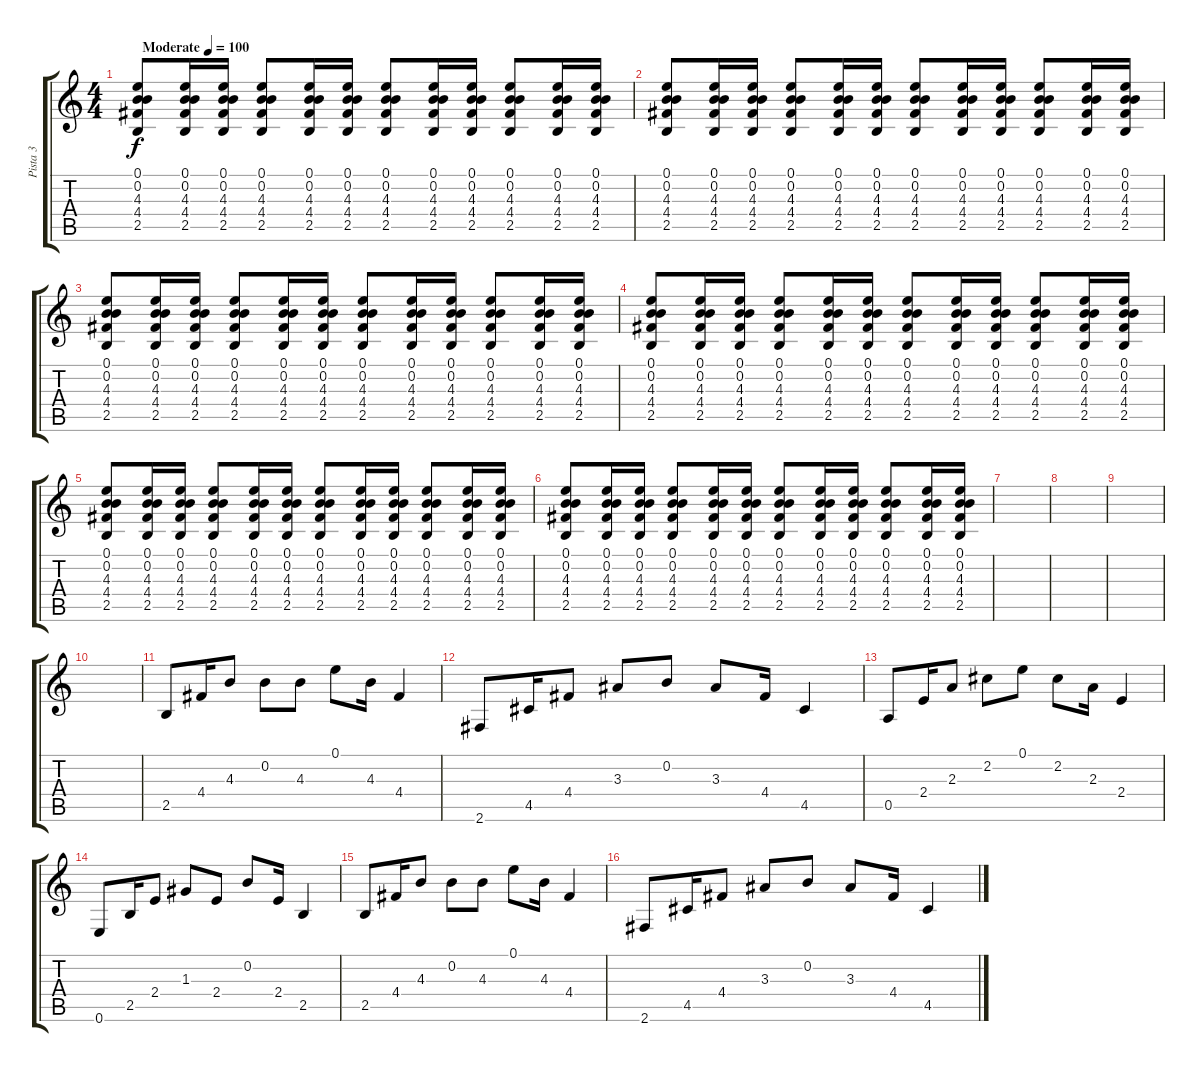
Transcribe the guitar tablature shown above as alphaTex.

\track ("Pista 3" "Pista 3") {instrument overdrivenguitar}
\staff {score tabs}
\tuning (E4 B3 G3 D3 A2 E2) {hide}
\ts (4 4)
\tempo (100 "Moderate")
\clef g2
\ks c
(0.1 0.2 4.3 4.4 2.5).8{dy f instrument overdrivenguitar} (0.1 0.2 4.3 4.4 2.5).16 (0.1 0.2 4.3 4.4 2.5).16 (0.1 0.2 4.3 4.4 2.5).8 (0.1 0.2 4.3 4.4 2.5).16 (0.1 0.2 4.3 4.4 2.5).16 (0.1 0.2 4.3 4.4 2.5).8 (0.1 0.2 4.3 4.4 2.5).16 (0.1 0.2 4.3 4.4 2.5).16 (0.1 0.2 4.3 4.4 2.5).8 (0.1 0.2 4.3 4.4 2.5).16 (0.1 0.2 4.3 4.4 2.5).16 |
(0.1 0.2 4.3 4.4 2.5).8 (0.1 0.2 4.3 4.4 2.5).16 (0.1 0.2 4.3 4.4 2.5).16 (0.1 0.2 4.3 4.4 2.5).8 (0.1 0.2 4.3 4.4 2.5).16 (0.1 0.2 4.3 4.4 2.5).16 (0.1 0.2 4.3 4.4 2.5).8 (0.1 0.2 4.3 4.4 2.5).16 (0.1 0.2 4.3 4.4 2.5).16 (0.1 0.2 4.3 4.4 2.5).8 (0.1 0.2 4.3 4.4 2.5).16 (0.1 0.2 4.3 4.4 2.5).16 |
(0.1 0.2 4.3 4.4 2.5).8 (0.1 0.2 4.3 4.4 2.5).16 (0.1 0.2 4.3 4.4 2.5).16 (0.1 0.2 4.3 4.4 2.5).8 (0.1 0.2 4.3 4.4 2.5).16 (0.1 0.2 4.3 4.4 2.5).16 (0.1 0.2 4.3 4.4 2.5).8 (0.1 0.2 4.3 4.4 2.5).16 (0.1 0.2 4.3 4.4 2.5).16 (0.1 0.2 4.3 4.4 2.5).8 (0.1 0.2 4.3 4.4 2.5).16 (0.1 0.2 4.3 4.4 2.5).16 |
(0.1 0.2 4.3 4.4 2.5).8 (0.1 0.2 4.3 4.4 2.5).16 (0.1 0.2 4.3 4.4 2.5).16 (0.1 0.2 4.3 4.4 2.5).8 (0.1 0.2 4.3 4.4 2.5).16 (0.1 0.2 4.3 4.4 2.5).16 (0.1 0.2 4.3 4.4 2.5).8 (0.1 0.2 4.3 4.4 2.5).16 (0.1 0.2 4.3 4.4 2.5).16 (0.1 0.2 4.3 4.4 2.5).8 (0.1 0.2 4.3 4.4 2.5).16 (0.1 0.2 4.3 4.4 2.5).16 |
(0.1 0.2 4.3 4.4 2.5).8 (0.1 0.2 4.3 4.4 2.5).16 (0.1 0.2 4.3 4.4 2.5).16 (0.1 0.2 4.3 4.4 2.5).8 (0.1 0.2 4.3 4.4 2.5).16 (0.1 0.2 4.3 4.4 2.5).16 (0.1 0.2 4.3 4.4 2.5).8 (0.1 0.2 4.3 4.4 2.5).16 (0.1 0.2 4.3 4.4 2.5).16 (0.1 0.2 4.3 4.4 2.5).8 (0.1 0.2 4.3 4.4 2.5).16 (0.1 0.2 4.3 4.4 2.5).16 |
(0.1 0.2 4.3 4.4 2.5).8 (0.1 0.2 4.3 4.4 2.5).16 (0.1 0.2 4.3 4.4 2.5).16 (0.1 0.2 4.3 4.4 2.5).8 (0.1 0.2 4.3 4.4 2.5).16 (0.1 0.2 4.3 4.4 2.5).16 (0.1 0.2 4.3 4.4 2.5).8 (0.1 0.2 4.3 4.4 2.5).16 (0.1 0.2 4.3 4.4 2.5).16 (0.1 0.2 4.3 4.4 2.5).8 (0.1 0.2 4.3 4.4 2.5).16 (0.1 0.2 4.3 4.4 2.5).16 |
|
|
|
|
2.5.8 4.4.16 4.3.8 0.2.8 4.3.8 0.1.8 4.3.16 4.4.4 |
2.6.8 4.5.16 4.4.8 3.3.8 0.2.8 3.3.8 4.4.16 4.5.4 |
0.5.8 2.4.16 2.3.8 2.2.8 0.1.8 2.2.8 2.3.16 2.4.4 |
0.6.8 2.5.16 2.4.8 1.3.8 2.4.8 0.2.8 2.4.16 2.5.4 |
2.5.8 4.4.16 4.3.8 0.2.8 4.3.8 0.1.8 4.3.16 4.4.4 |
2.6.8 4.5.16 4.4.8 3.3.8 0.2.8 3.3.8 4.4.16 4.5.4
